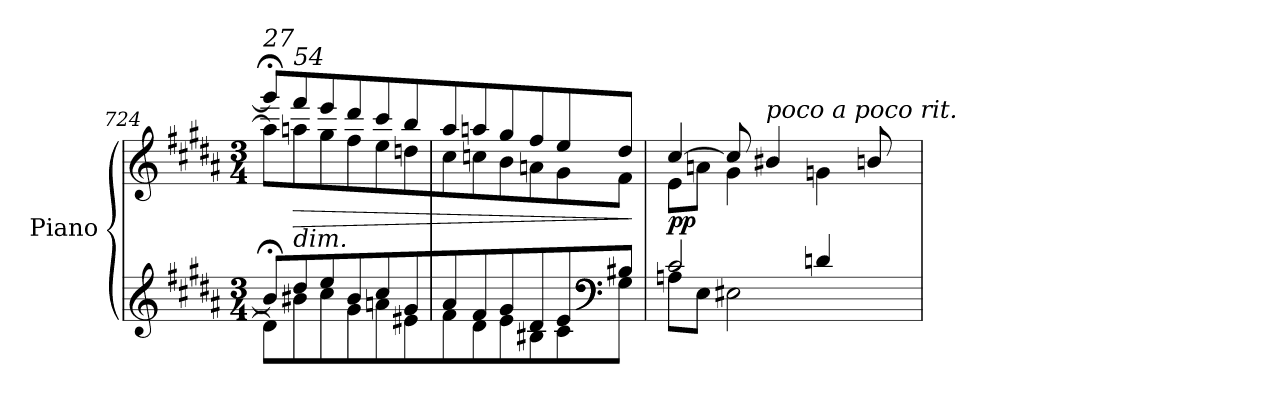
**kern	**kern	**dynam
*part1	*part1	*part1
*staff2	*staff1	*staff1/2
*I"Piano	*	*
*I'Pno	*	*
*clefG2	*clefG2	*
*k[f#c#g#d#a#]	*k[f#c#g#d#a#]	*
*M3/4	*M3/4	*
=724	=724	=724
*^	*^	*
!	!	!LO:TX:a:i:t=27	!	!
8b#;</L]	8d#\L]	8ggg#;</L]	8aa\L]	.
!	!	!LO:TX:a:i:t=54	!	!
!	!	!LO:TX:b:i:t=dim.	!	!
!	!	!	!	!LO:HP:b
8dd#/	8b#X\	8fff#/	8aan\	>
8ee/	8cc#\	8eee/	8gg#\	.
8b#/	8g#\	8ddd#/	8ff#\	.
8cc#/	8an\	8ccc#/	8ee\	.
8g#/	8e#X\	8bb/	8ddn\	.
=725	=725	=725	=725	=725
8a#/	8f#\	8aa#/	8cc#\	.
8f#/	8d#\	8aan/	8ccn\	.
8g#/	8e\	8gg#/	8b\	.
8d#/	8B#X\	8ff#/	8an\	.
8e/	8c#\	8ee/	8g#\	.
*clefF4	*	*	*	*
8B#X/J	8G#\J	8dd#/J	8f#\J	.
*v	*v	*	*	*
*	*v	*v	*
.	.	]
=726	=726	=726
*^	*^	*
!	!	!	!	!LO:DY:b
2c#/	8An\L	[4cc#/	8e\L	pp
.	8E\J	.	8an\J	.
.	2E#X\	8cc#/]	4g#\	.
!	!	!LO:TX:a:i:t=poco a poco rit.	!	!
.	.	4b#X/	.	.
4dn/	.	.	4gn\	.
.	.	8bn/	.	.
*v	*v	*	*	*
*	*v	*v	*
=	=	=
*-	*-	*-
